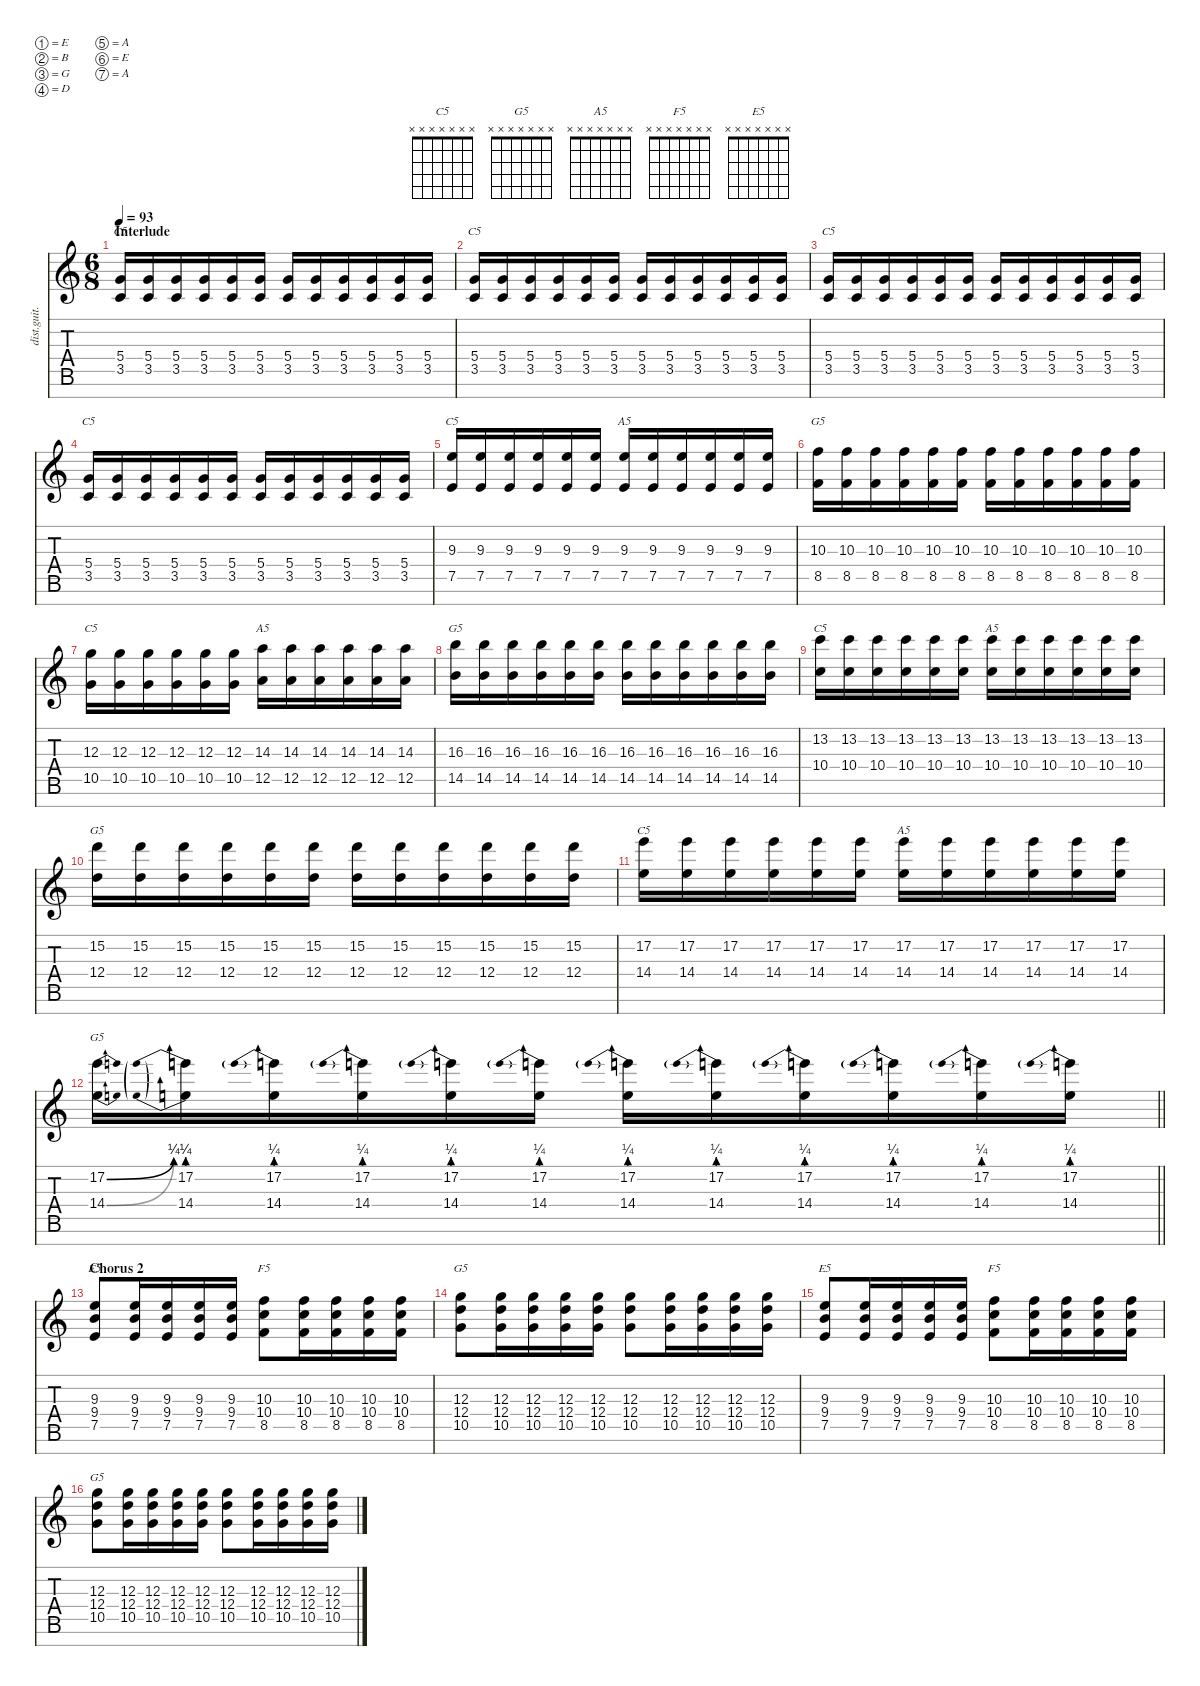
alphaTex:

\defaultSystemsLayout 4
\hideDynamics
\bracketExtendMode nobrackets
\otherSystemsTrackNameOrientation horizontal
\track ("Guitar 3" "dist.guit.") {instrument distortionguitar}
\staff {score tabs}
\tuning (E4 B3 G3 D3 A2 E2 A1)
\chord ("C5" x x x x x x x)
\chord ("G5" x x x x x x x)
\chord ("A5" x x x x x x x)
\chord ("F5" x x x x x x x)
\chord ("E5" x x x x x x x)
\ts (6 8)
\section ("" "Interlude")
\tempo 93
\clef g2
\ks c
(5.4 3.5).16{ch "C5" dy f beam Up} (5.4 3.5).16{beam Up} (5.4 3.5).16{beam Up} (5.4 3.5).16{beam Up} (5.4 3.5).16{beam Up} (5.4 3.5).16{beam Up} (5.4 3.5).16{beam Up} (5.4 3.5).16{beam Up} (5.4 3.5).16{beam Up} (5.4 3.5).16{beam Up} (5.4 3.5).16{beam Up} (5.4 3.5).16{beam Up} |
(5.4 3.5).16{ch "C5" beam Up} (5.4 3.5).16{beam Up} (5.4 3.5).16{beam Up} (5.4 3.5).16{beam Up} (5.4 3.5).16{beam Up} (5.4 3.5).16{beam Up} (5.4 3.5).16{beam Up} (5.4 3.5).16{beam Up} (5.4 3.5).16{beam Up} (5.4 3.5).16{beam Up} (5.4 3.5).16{beam Up} (5.4 3.5).16{beam Up} |
(5.4 3.5).16{ch "C5" beam Up} (5.4 3.5).16{beam Up} (5.4 3.5).16{beam Up} (5.4 3.5).16{beam Up} (5.4 3.5).16{beam Up} (5.4 3.5).16{beam Up} (5.4 3.5).16{beam Up} (5.4 3.5).16{beam Up} (5.4 3.5).16{beam Up} (5.4 3.5).16{beam Up} (5.4 3.5).16{beam Up} (5.4 3.5).16{beam Up} |
(5.4 3.5).16{ch "C5" beam Up} (5.4 3.5).16{beam Up} (5.4 3.5).16{beam Up} (5.4 3.5).16{beam Up} (5.4 3.5).16{beam Up} (5.4 3.5).16{beam Up} (5.4 3.5).16{beam Up} (5.4 3.5).16{beam Up} (5.4 3.5).16{beam Up} (5.4 3.5).16{beam Up} (5.4 3.5).16{beam Up} (5.4 3.5).16{beam Up} |
(9.3 7.5).16{ch "C5" beam Up} (9.3 7.5).16{beam Up} (9.3 7.5).16{beam Up} (9.3 7.5).16{beam Up} (9.3 7.5).16{beam Up} (9.3 7.5).16{beam Up} (9.3 7.5).16{ch "A5" beam Up} (9.3 7.5).16{beam Up} (9.3 7.5).16{beam Up} (9.3 7.5).16{beam Up} (9.3 7.5).16{beam Up} (9.3 7.5).16{beam Up} |
(10.3 8.5).16{ch "G5" beam Down} (10.3 8.5).16{beam Down} (10.3 8.5).16{beam Down} (10.3 8.5).16{beam Down} (10.3 8.5).16{beam Down} (10.3 8.5).16{beam Down} (10.3 8.5).16{beam Down} (10.3 8.5).16{beam Down} (10.3 8.5).16{beam Down} (10.3 8.5).16{beam Down} (10.3 8.5).16{beam Down} (10.3 8.5).16{beam Down} |
(12.3 10.5).16{ch "C5" beam Down} (12.3 10.5).16{beam Down} (12.3 10.5).16{beam Down} (12.3 10.5).16{beam Down} (12.3 10.5).16{beam Down} (12.3 10.5).16{beam Down} (14.3 12.5).16{ch "A5" beam Down} (14.3 12.5).16{beam Down} (14.3 12.5).16{beam Down} (14.3 12.5).16{beam Down} (14.3 12.5).16{beam Down} (14.3 12.5).16{beam Down} |
(16.3 14.5).16{ch "G5" beam Down} (16.3 14.5).16{beam Down} (16.3 14.5).16{beam Down} (16.3 14.5).16{beam Down} (16.3 14.5).16{beam Down} (16.3 14.5).16{beam Down} (16.3 14.5).16{beam Down} (16.3 14.5).16{beam Down} (16.3 14.5).16{beam Down} (16.3 14.5).16{beam Down} (16.3 14.5).16{beam Down} (16.3 14.5).16{beam Down} |
(13.2 10.4).16{ch "C5" beam Down} (13.2 10.4).16{beam Down} (13.2 10.4).16{beam Down} (13.2 10.4).16{beam Down} (13.2 10.4).16{beam Down} (13.2 10.4).16{beam Down} (13.2 10.4).16{ch "A5" beam Down} (13.2 10.4).16{beam Down} (13.2 10.4).16{beam Down} (13.2 10.4).16{beam Down} (13.2 10.4).16{beam Down} (13.2 10.4).16{beam Down} |
(15.2 12.4).16{ch "G5" beam Down} (15.2 12.4).16{beam Down} (15.2 12.4).16{beam Down} (15.2 12.4).16{beam Down} (15.2 12.4).16{beam Down} (15.2 12.4).16{beam Down} (15.2 12.4).16{beam Down} (15.2 12.4).16{beam Down} (15.2 12.4).16{beam Down} (15.2 12.4).16{beam Down} (15.2 12.4).16{beam Down} (15.2 12.4).16{beam Down} |
(17.2 14.4).16{ch "C5" beam Down} (17.2 14.4).16{beam Down} (17.2 14.4).16{beam Down} (17.2 14.4).16{beam Down} (17.2 14.4).16{beam Down} (17.2 14.4).16{beam Down} (17.2 14.4).16{ch "A5" beam Down} (17.2 14.4).16{beam Down} (17.2 14.4).16{beam Down} (17.2 14.4).16{beam Down} (17.2 14.4).16{beam Down} (17.2 14.4).16{beam Down} |
\barLineRight lightlight
(17.2{be (bend 0 0 30 1)} 14.4{be (bend 0 0 30 1)}).16{ch "G5" beam Down} (17.2{be (prebend 0 1 60 1)} 14.4{be (prebend 0 1 60 1)}).16{beam Down} (17.2{be (prebend 0 1 60 1)} 14.4).16{beam Down} (17.2{be (prebend 0 1 60 1)} 14.4).16{beam Down} (17.2{be (prebend 0 1 60 1)} 14.4).16{beam Down} (17.2{be (prebend 0 1 60 1)} 14.4).16{beam Down} (17.2{be (prebend 0 1 60 1)} 14.4).16{beam Down} (17.2{be (prebend 0 1 60 1)} 14.4).16{beam Down} (17.2{be (prebend 0 1 60 1)} 14.4).16{beam Down} (17.2{be (prebend 0 1 60 1)} 14.4).16{beam Down} (17.2{be (prebend 0 1 60 1)} 14.4).16{beam Down} (17.2{be (prebend 0 1 60 1)} 14.4).16{beam Down} |
\section ("" "Chorus 2")
(9.3 9.4 7.5).8{ch "E5" beam Up} (9.3 9.4 7.5).16{beam Up} (9.3 9.4 7.5).16{beam Up} (9.3 9.4 7.5).16{beam Down} (9.3 9.4 7.5).16{beam Down} (10.3 10.4 8.5).8{ch "F5" beam Down} (10.3 10.4 8.5).16{beam Down} (10.3 10.4 8.5).16{beam Down} (10.3 10.4 8.5).16{beam Down} (10.3 10.4 8.5).16{beam Down} |
(12.3 12.4 10.5).8{ch "G5" beam Down} (12.3 12.4 10.5).16{beam Down} (12.3 12.4 10.5).16{beam Down} (12.3 12.4 10.5).16{beam Down} (12.3 12.4 10.5).16{beam Down} (12.3 12.4 10.5).8{beam Down} (12.3 12.4 10.5).16{beam Down} (12.3 12.4 10.5).16{beam Down} (12.3 12.4 10.5).16{beam Down} (12.3 12.4 10.5).16{beam Down} |
(9.3 9.4 7.5).8{ch "E5" beam Up} (9.3 9.4 7.5).16{beam Up} (9.3 9.4 7.5).16{beam Up} (9.3 9.4 7.5).16{beam Down} (9.3 9.4 7.5).16{beam Down} (10.3 10.4 8.5).8{ch "F5" beam Down} (10.3 10.4 8.5).16{beam Down} (10.3 10.4 8.5).16{beam Down} (10.3 10.4 8.5).16{beam Down} (10.3 10.4 8.5).16{beam Down} |
(12.3 12.4 10.5).8{ch "G5" beam Down} (12.3 12.4 10.5).16{beam Down} (12.3 12.4 10.5).16{beam Down} (12.3 12.4 10.5).16{beam Down} (12.3 12.4 10.5).16{beam Down} (12.3 12.4 10.5).8{beam Down} (12.3 12.4 10.5).16{beam Down} (12.3 12.4 10.5).16{beam Down} (12.3 12.4 10.5).16{beam Down} (12.3 12.4 10.5).16{beam Down}
